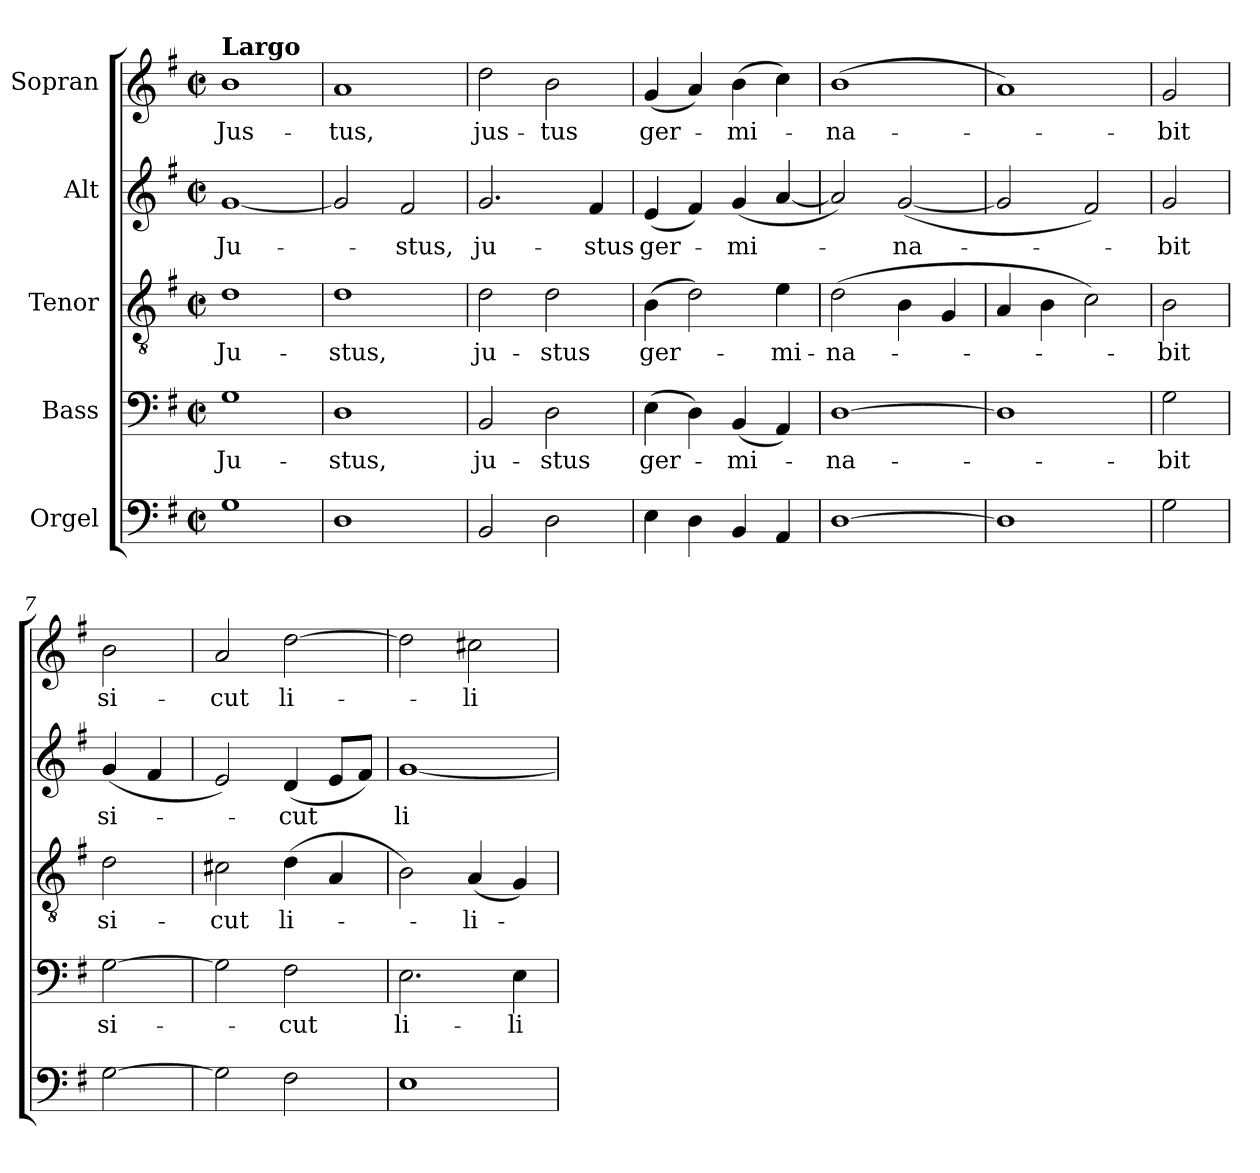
**kern	**kern	**text	**kern	**text	**kern	**text	**kern	**text
*part5	*part4	*part4	*part3	*part3	*part2	*part2	*part1	*part1
*staff5	*staff4	*staff4	*staff3	*staff3	*staff2	*staff2	*staff1	*staff1
*I"Orgel	*I"Bass	*	*I"Tenor	*	*I"Alt	*	*I"Sopran	*
*clefF4	*clefF4	*	*clefGv2	*	*clefG2	*	*clefG2	*
*k[f#]	*k[f#]	*	*k[f#]	*	*k[f#]	*	*k[f#]	*
*M2/2	*M2/2	*	*M2/2	*	*M2/2	*	*M2/2	*
*met(c|)	*met(c|)	*	*met(c|)	*	*met(c|)	*	*met(c|)	*
=1	=1	=1	=1	=1	=1	=1	=1	=1
!	!	!	!	!	!	!	!LO:TX:a:B:t=Largo	!
!	!	!LO:LY:b	!	!LO:LY:b	!	!LO:LY:b	!	!LO:LY:b
1G	1G	Ju-	1d	Ju-	[1g	Ju-	1b	Jus-
=2	=2	=2	=2	=2	=2	=2	=2	=2
!	!	!LO:LY:b	!	!LO:LY:b	!	!	!	!LO:LY:b
1D	1D	-stus,	1d	-stus,	2g/]	.	1a	-tus,
!	!	!	!	!	!	!LO:LY:b	!	!
.	.	.	.	.	2f#/	-stus,	.	.
=3	=3	=3	=3	=3	=3	=3	=3	=3
!	!	!LO:LY:b	!	!LO:LY:b	!	!LO:LY:b	!	!LO:LY:b
2BB/	2BB/	ju-	2d\	ju-	2.g/	ju-	2dd\	jus-
!	!	!LO:LY:b	!	!LO:LY:b	!	!	!	!LO:LY:b
2D\	2D\	-stus	2d\	-stus	.	.	2b\	-tus
!	!	!	!	!	!	!LO:LY:b	!	!
.	.	.	.	.	4f#/	-stus	.	.
=4	=4	=4	=4	=4	=4	=4	=4	=4
!	!	!LO:LY:b	!	!LO:LY:b	!	!LO:LY:b	!	!LO:LY:b
4E\	(4E\	ger-	(4B\	ger-	(4e/	ger-	(4g/	ger-
4D\	4D\)	.	2d\)	.	4f#/)	.	4a/)	.
!	!	!LO:LY:b	!	!	!	!LO:LY:b	!	!LO:LY:b
4BB/	(4BB/	-mi-	.	.	(4g/	-mi-	(4b\	-mi-
!	!	!	!	!LO:LY:b	!	!	!	!
4AA/	4AA/)	.	4e\	-mi-	[4a/	.	4cc\)	.
=5	=5	=5	=5	=5	=5	=5	=5	=5
!	!	!LO:LY:b	!	!LO:LY:b	!	!	!	!LO:LY:b
[1D	[1D	-na-	(2d\	-na-	2a/])	.	(1b	-na-
!	!	!	!	!	!	!LO:LY:b	!	!
.	.	.	4B\	.	([2g/	-na-	.	.
.	.	.	4G/	.	.	.	.	.
=6	=6	=6	=6	=6	=6	=6	=6	=6
1D]	1D]	.	4A/	.	2g/]	.	1a)	.
.	.	.	4B\	.	.	.	.	.
.	.	.	2c\)	.	2f#/)	.	.	.
=7	=7	=7	=7	=7	=7	=7	=7	=7
!	!	!LO:LY:b	!	!LO:LY:b	!	!LO:LY:b	!	!LO:LY:b
2G\	2G\	-bit	2B\	-bit	2g/	-bit	2g/	-bit
!!LO:LB:g=z
=7X1	=7X1	=7X1	=7X1	=7X1	=7X1	=7X1	=7X1	=7X1
!	!	!LO:LY:b	!	!LO:LY:b	!	!LO:LY:b	!	!LO:LY:b
[2G\	[2G\	si-	2d\	si-	(4g/	si-	2b\	si-
.	.	.	.	.	4f#/	.	.	.
=8	=8	=8	=8	=8	=8	=8	=8	=8
!	!	!	!	!LO:LY:b	!	!	!	!LO:LY:b
2G\]	2G\]	.	2c#X\	-cut	2e/)	.	2a/	-cut
!	!	!LO:LY:b	!	!LO:LY:b	!	!LO:LY:b	!	!LO:LY:b
2F#\	2F#\	-cut	(4d\	li-	(4d/	-cut	[2dd\	li-
.	.	.	4A/	.	8e/L	.	.	.
.	.	.	.	.	8f#/J)	.	.	.
=9	=9	=9	=9	=9	=9	=9	=9	=9
!	!	!LO:LY:b	!	!	!	!LO:LY:b	!	!
1E	2.E\	li-	2B\)	.	[1g	li-	2dd\]	.
!	!	!	!	!LO:LY:b	!	!	!	!LO:LY:b
.	.	.	(4A/	-li-	.	.	2cc#X\	-li-
!	!	!LO:LY:b	!	!	!	!	!	!
.	4E\	-li-	4G/)	.	.	.	.	.
=	=	=	=	=	=	=	=	=
*-	*-	*-	*-	*-	*-	*-	*-	*-
